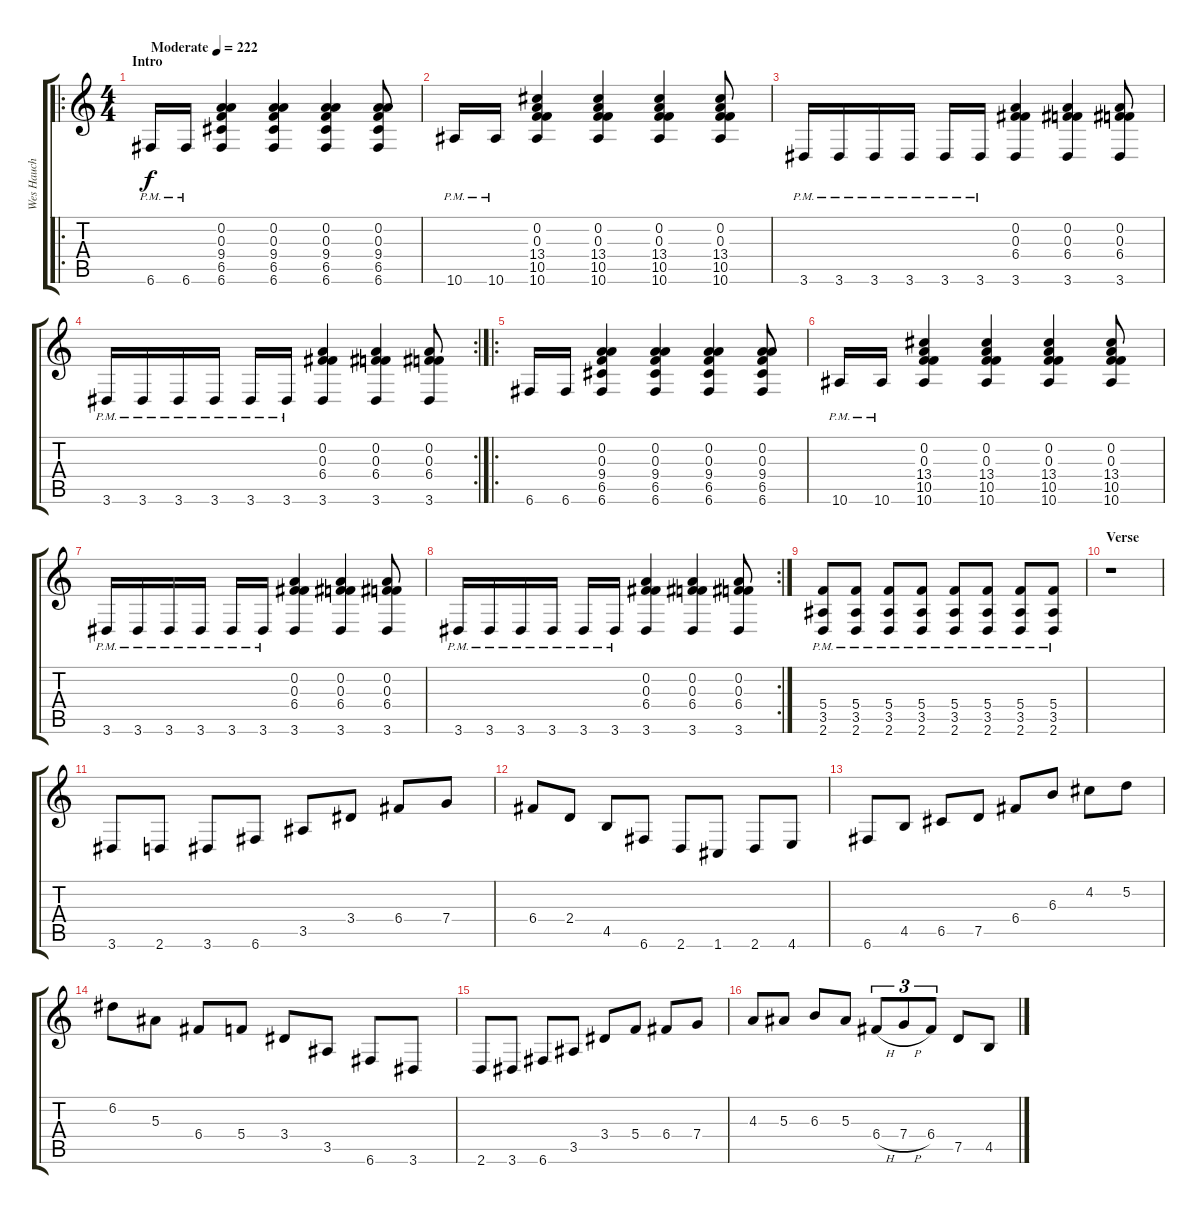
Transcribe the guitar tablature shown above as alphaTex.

\track ("Wes Hauch" "Wes Hauch") {instrument distortionguitar}
\staff {score tabs}
\tuning (D4 A3 F3 C3 G2 C2) {hide}
\ro
\ts (4 4)
\section ("" "Intro")
\tempo (222 "Moderate")
\clef g2
\ks c
6.6{pm}.16{dy f instrument distortionguitar} 6.6{pm}.16 (0.2 0.3 9.4 6.5 6.6).4 (0.2 0.3 9.4 6.5 6.6).4 (0.2 0.3 9.4 6.5 6.6).4 (0.2 0.3 9.4 6.5 6.6).8 |
10.6{pm}.16 10.6{pm}.16 (0.2 0.3 13.4 10.5 10.6).4 (0.2 0.3 13.4 10.5 10.6).4 (0.2 0.3 13.4 10.5 10.6).4 (0.2 0.3 13.4 10.5 10.6).8 |
3.6{pm}.16 3.6{pm}.16 3.6{pm}.16 3.6{pm}.16 3.6{pm}.16 3.6{pm}.16 (0.2 0.3 6.4 3.6).4 (0.2 0.3 6.4 3.6).4 (0.2 0.3 6.4 3.6).8 |
\rc 2
3.6{pm}.16 3.6{pm}.16 3.6{pm}.16 3.6{pm}.16 3.6{pm}.16 3.6{pm}.16 (0.2 0.3 6.4 3.6).4 (0.2 0.3 6.4 3.6).4 (0.2 0.3 6.4 3.6).8 |
\ro
6.6.16 6.6.16 (0.2 0.3 9.4 6.5 6.6).4 (0.2 0.3 9.4 6.5 6.6).4 (0.2 0.3 9.4 6.5 6.6).4 (0.2 0.3 9.4 6.5 6.6).8 |
10.6{pm}.16 10.6{pm}.16 (0.2 0.3 13.4 10.5 10.6).4 (0.2 0.3 13.4 10.5 10.6).4 (0.2 0.3 13.4 10.5 10.6).4 (0.2 0.3 13.4 10.5 10.6).8 |
3.6{pm}.16 3.6{pm}.16 3.6{pm}.16 3.6{pm}.16 3.6{pm}.16 3.6{pm}.16 (0.2 0.3 6.4 3.6).4 (0.2 0.3 6.4 3.6).4 (0.2 0.3 6.4 3.6).8 |
\rc 2
3.6{pm}.16 3.6{pm}.16 3.6{pm}.16 3.6{pm}.16 3.6{pm}.16 3.6{pm}.16 (0.2 0.3 6.4 3.6).4 (0.2 0.3 6.4 3.6).4 (0.2 0.3 6.4 3.6).8 |
(5.4{pm} 3.5{pm} 2.6{pm}).8 (5.4{pm} 3.5{pm} 2.6{pm}).8 (5.4{pm} 3.5{pm} 2.6{pm}).8 (5.4{pm} 3.5{pm} 2.6{pm}).8 (5.4{pm} 3.5{pm} 2.6{pm}).8 (5.4{pm} 3.5{pm} 2.6{pm}).8 (5.4{pm} 3.5{pm} 2.6{pm}).8 (5.4{pm} 3.5{pm} 2.6{pm}).8 |
\section ("" "Verse")
r.1 |
3.6.8 2.6.8 3.6.8 6.6.8 3.5.8 3.4.8 6.4.8 7.4.8 |
6.4.8 2.4.8 4.5.8 6.6.8 2.6.8 1.6.8 2.6.8 4.6.8 |
6.6.8 4.5.8 6.5.8 7.5.8 6.4.8 6.3.8 4.2.8 5.2.8 |
6.2.8 5.3.8 6.4.8 5.4.8 3.4.8 3.5.8 6.6.8 3.6.8 |
2.6.8 3.6.8 6.6.8 3.5.8 3.4.8 5.4.8 6.4.8 7.4.8 |
4.3.8 5.3.8 6.3.8 5.3.8 6.4{h}.8{tu (3 2)} 7.4{h}.8{tu (3 2)} 6.4.8{tu (3 2)} 7.5.8 4.5.8
